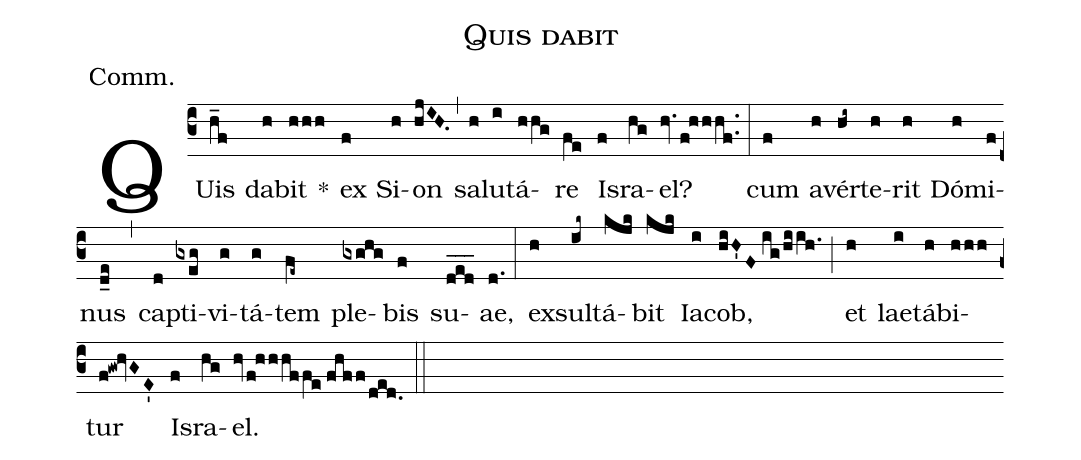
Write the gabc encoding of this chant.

name:Quis dabit;
annotation:Comm.;
mode:5;
office-part:Communion;
%%
(c3) QUis(h_f) da(h)bit(hhh) *()
ex(f) Si(h)on(hjIH.) (,)
sa(h)lu(i)tá(hhg)re(fe) Is(f)ra(hg)el?(hv.f!hhhf..) (:)
cum(f) a(h)vér(hi~)te(h)rit(h) Dó(h)mi(f)nus(d_e) (,)
ca(d)pti(gxeg)vi(g)tá(g)tem(fe~) ple(gxghg)bis(f) su(ded___)ae,(d.) (:)
ex(h)sul(ik~)tá(kjk)bit(kjk) Ia(i)cob,(hiH'F//ig/hiih.) (;)
et(h) lae(i)tá(h)bi(hhh)tur(f!gw!hvGE') Is(f)ra(hg)el.(hvf!hhhffe//fhff/ded.) (::)
